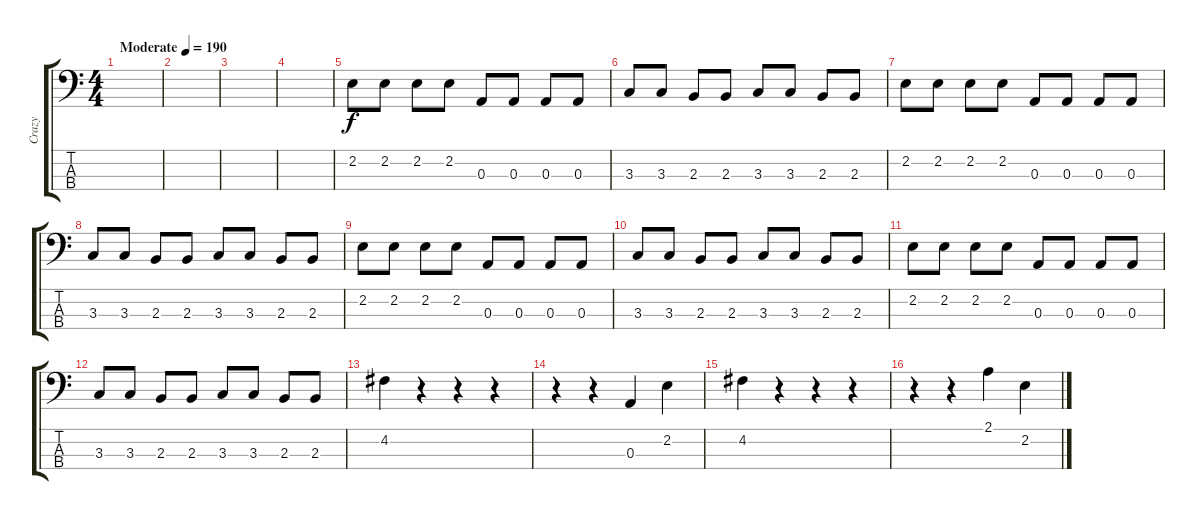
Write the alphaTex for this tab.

\track ("Crazy" "Crazy") {instrument electricbassfinger}
\staff {score tabs}
\tuning (G2 D2 A1 E1) {hide}
\ts (4 4)
\tempo (190 "Moderate")
\clef f4
\ks c
|
|
|
|
2.2.8 2.2.8 2.2.8 2.2.8 0.3.8 0.3.8 0.3.8 0.3.8 |
3.3.8 3.3.8 2.3.8 2.3.8 3.3.8 3.3.8 2.3.8 2.3.8 |
2.2.8 2.2.8 2.2.8 2.2.8 0.3.8 0.3.8 0.3.8 0.3.8 |
3.3.8 3.3.8 2.3.8 2.3.8 3.3.8 3.3.8 2.3.8 2.3.8 |
2.2.8 2.2.8 2.2.8 2.2.8 0.3.8 0.3.8 0.3.8 0.3.8 |
3.3.8 3.3.8 2.3.8 2.3.8 3.3.8 3.3.8 2.3.8 2.3.8 |
2.2.8 2.2.8 2.2.8 2.2.8 0.3.8 0.3.8 0.3.8 0.3.8 |
3.3.8 3.3.8 2.3.8 2.3.8 3.3.8 3.3.8 2.3.8 2.3.8 |
4.2.4 r.4 r.4 r.4 |
r.4 r.4 0.3.4 2.2.4 |
4.2.4 r.4 r.4 r.4 |
r.4 r.4 2.1.4 2.2.4
